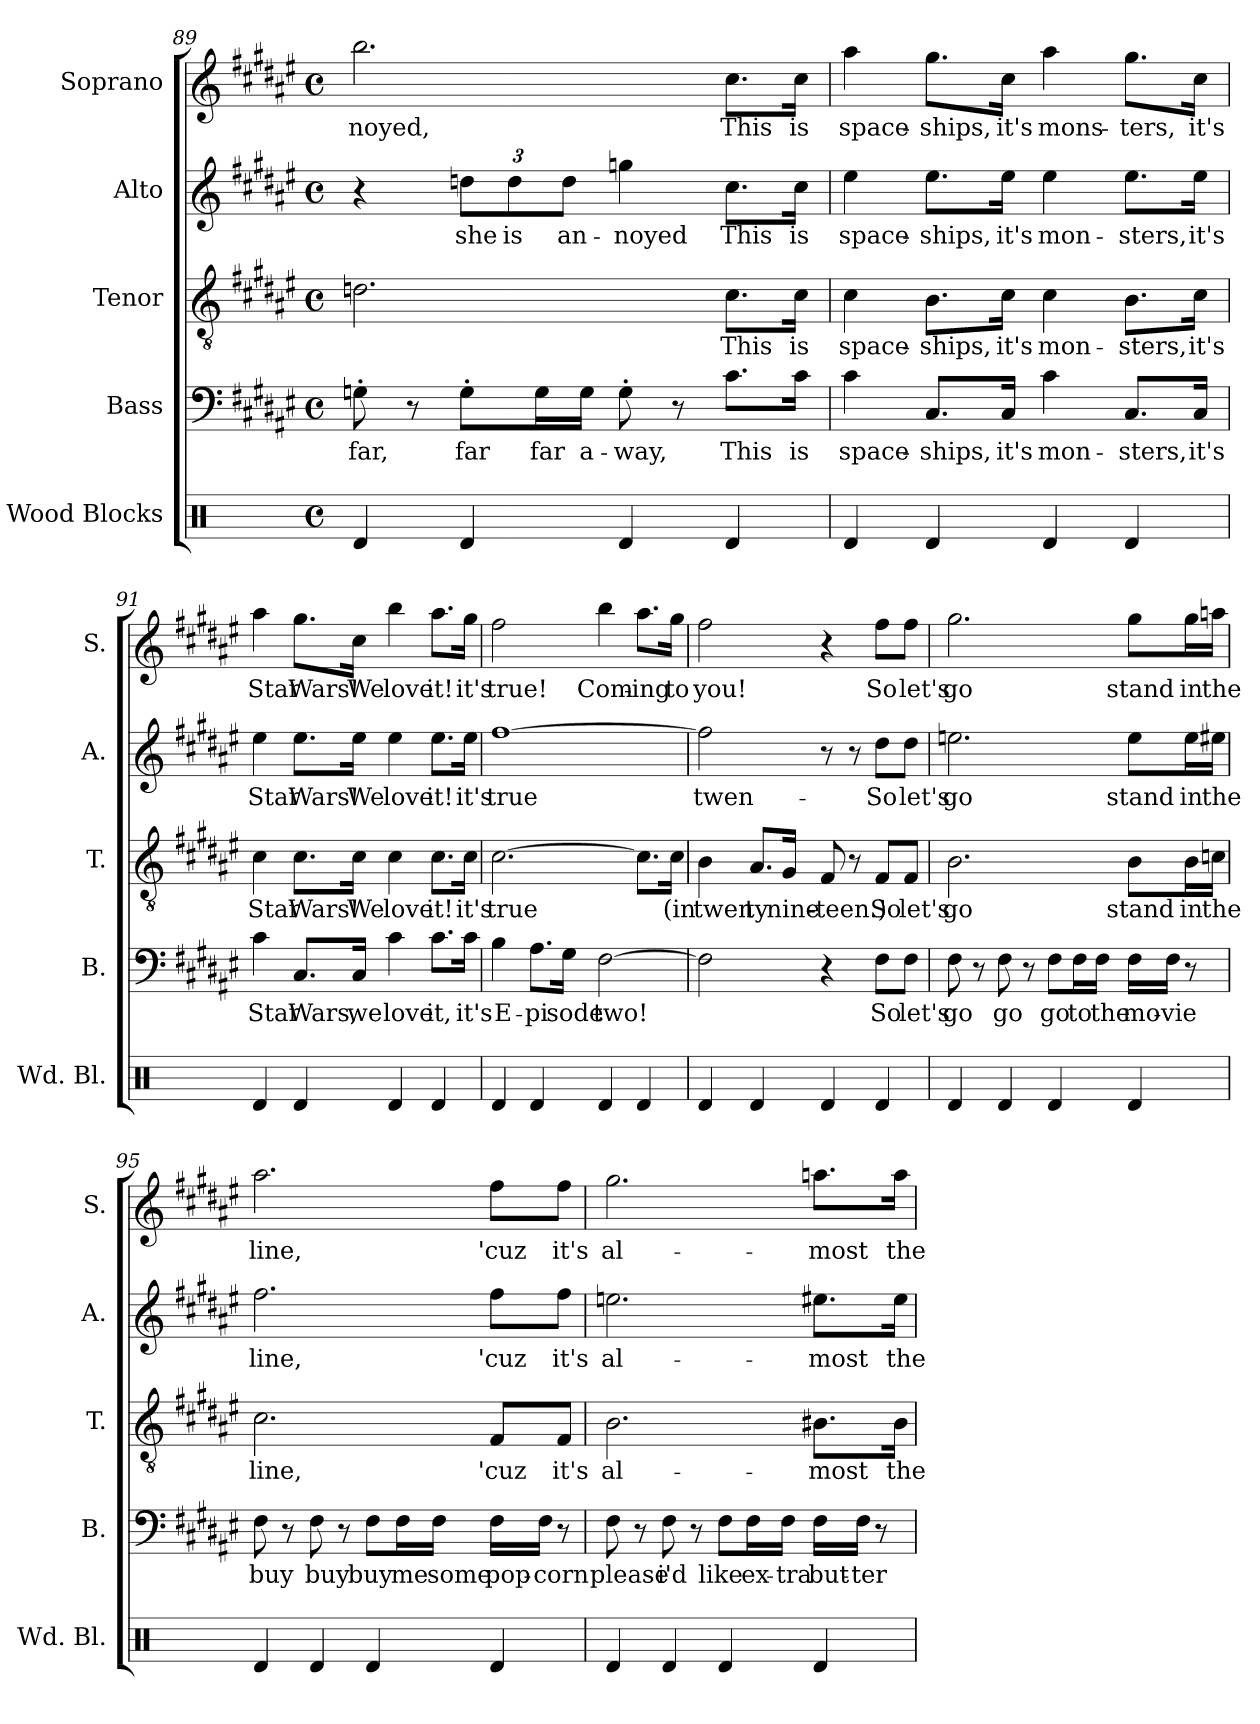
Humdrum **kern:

**kern	**kern	**text	**kern	**text	**kern	**text	**kern	**text
*part5	*part4	*part4	*part3	*part3	*part2	*part2	*part1	*part1
*staff5	*staff4	*staff4	*staff3	*staff3	*staff2	*staff2	*staff1	*staff1
*I"Wood Blocks	*I"Bass	*	*I"Tenor	*	*I"Alto	*	*I"Soprano	*
*I'Wd. Bl.	*I'B.	*	*I'T.	*	*I'A.	*	*I'S.	*
!!LO:LB:g=z
*clefX	*clefF4	*	*clefGv2	*	*clefG2	*	*clefG2	*
*k[]	*k[f#c#g#d#a#e#]	*	*k[f#c#g#d#a#e#]	*	*k[f#c#g#d#a#e#]	*	*k[f#c#g#d#a#e#]	*
*M4/4	*M4/4	*	*M4/4	*	*M4/4	*	*M4/4	*
*met(c)	*met(c)	*	*met(c)	*	*met(c)	*	*met(c)	*
=89	=89	=89	=89	=89	=89	=89	=89	=89
!	!	!LO:LY:b	!	!	!	!	!	!LO:LY:b
4Rd	8Gn'\	far,	2.dn\	.	4r	.	2.bb\	-noyed,
.	8r	.	.	.	.	.	.	.
!	!	!LO:LY:b	!	!	!	!	!	!
*	*	*	*	*	*Xbrackettup	*	*	*
!	!	!	!	!	!	!LO:LY:b	!	!
4Rd	8G'\L	far	.	.	12ddn\L	she	.	.
!	!	!	!	!	!	!LO:LY:b	!	!
.	.	.	.	.	12dd\	is	.	.
!	!	!LO:LY:b	!	!	!	!	!	!
.	16G\L	far	.	.	.	.	.	.
!	!	!	!	!	!	!LO:LY:b	!	!
.	.	.	.	.	12dd\J	an-	.	.
!	!	!LO:LY:b	!	!	!	!	!	!
.	16G\JJ	a-	.	.	.	.	.	.
!	!	!LO:LY:b	!	!	!	!LO:LY:b	!	!
4Rd	8G'\	-way,	.	.	4ggn\	-noyed	.	.
.	8r	.	.	.	.	.	.	.
!	!	!LO:LY:b	!	!LO:LY:b	!	!LO:LY:b	!	!LO:LY:b
4Rd	8.c#\L	This	8.c#\L	This	8.cc#\L	This	8.cc#\L	This
!	!	!LO:LY:b	!	!LO:LY:b	!	!LO:LY:b	!	!LO:LY:b
.	16c#\Jk	is	16c#\Jk	is	16cc#\Jk	is	16cc#\Jk	is
=90	=90	=90	=90	=90	=90	=90	=90	=90
!	!	!LO:LY:b	!	!LO:LY:b	!	!LO:LY:b	!	!LO:LY:b
4Rd	4c#\	space-	4c#\	space-	4ee#\	space-	4aa#\	space-
!	!	!LO:LY:b	!	!LO:LY:b	!	!LO:LY:b	!	!LO:LY:b
4Rd	8.C#/L	-ships,	8.B\L	-ships,	8.ee#\L	-ships,	8.gg#\L	-ships,
!	!	!LO:LY:b	!	!LO:LY:b	!	!LO:LY:b	!	!LO:LY:b
.	16C#/Jk	it's	16c#\Jk	it's	16ee#\Jk	it's	16cc#\Jk	it's
!	!	!LO:LY:b	!	!LO:LY:b	!	!LO:LY:b	!	!LO:LY:b
4Rd	4c#\	mon-	4c#\	mon-	4ee#\	mon-	4aa#\	mons-
!	!	!LO:LY:b	!	!LO:LY:b	!	!LO:LY:b	!	!LO:LY:b
4Rd	8.C#/L	-sters,	8.B\L	-sters,	8.ee#\L	-sters,	8.gg#\L	-ters,
!	!	!LO:LY:b	!	!LO:LY:b	!	!LO:LY:b	!	!LO:LY:b
.	16C#/Jk	it's	16c#\Jk	it's	16ee#\Jk	it's	16cc#\Jk	it's
!!LO:PB:g=z
=91	=91	=91	=91	=91	=91	=91	=91	=91
!	!	!LO:LY:b	!	!LO:LY:b	!	!LO:LY:b	!	!LO:LY:b
4Rd	4c#\	Star	4c#\	Star	4ee#\	Star	4aa#\	Star
!	!	!LO:LY:b	!	!LO:LY:b	!	!LO:LY:b	!	!LO:LY:b
4Rd	8.C#/L	Wars,	8.c#\L	Wars!	8.ee#\L	Wars!	8.gg#\L	Wars!
!	!	!LO:LY:b	!	!LO:LY:b	!	!LO:LY:b	!	!LO:LY:b
.	16C#/Jk	we	16c#\Jk	We	16ee#\Jk	We	16cc#\Jk	We
!	!	!LO:LY:b	!	!LO:LY:b	!	!LO:LY:b	!	!LO:LY:b
4Rd	4c#\	love	4c#\	love	4ee#\	love	4bb\	love
!	!	!LO:LY:b	!	!LO:LY:b	!	!LO:LY:b	!	!LO:LY:b
4Rd	8.c#\L	it,	8.c#\L	it!	8.ee#\L	it!	8.aa#\L	it!
!	!	!LO:LY:b	!	!LO:LY:b	!	!LO:LY:b	!	!LO:LY:b
.	16c#\Jk	it's	16c#\Jk	it's	16ee#\Jk	it's	16gg#\Jk	it's
=92	=92	=92	=92	=92	=92	=92	=92	=92
!	!	!LO:LY:b	!	!LO:LY:b	!	!LO:LY:b	!	!LO:LY:b
4Rd	4B\	E-	[2.c#\	true	[1ff#	true	2ff#\	true!
!	!	!LO:LY:b	!	!	!	!	!	!
4Rd	8.A#\L	-pi	.	.	.	.	.	.
!	!	!LO:LY:b	!	!	!	!	!	!
.	16G#\Jk	sode	.	.	.	.	.	.
!	!	!LO:LY:b	!	!	!	!	!	!LO:LY:b
4Rd	[2F#\	two!	.	.	.	.	4bb\	Com-
!	!	!	!	!	!	!	!	!LO:LY:b
4Rd	.	.	8.c#\L]	.	.	.	8.aa#\L	-ing
!	!	!	!	!LO:LY:b	!	!	!	!LO:LY:b
.	.	.	16c#\Jk	(in	.	.	16gg#\Jk	to
!!LO:LB:g=z
=93	=93	=93	=93	=93	=93	=93	=93	=93
!	!	!	!	!LO:LY:b	!	!LO:LY:b	!	!LO:LY:b
4Rd	2F#\]	.	4B\	twen-	2ff#\]	twen-	2ff#\	you!
!	!	!	!	!LO:LY:b	!	!	!	!
4Rd	.	.	8.A#/L	-ty	.	.	.	.
!	!	!	!	!LO:LY:b	!	!	!	!
.	.	.	16G#/Jk	nine-	.	.	.	.
!	!	!	!	!LO:LY:b	!	!	!	!
4Rd	4r	.	8F#/	-teen.)	8r	.	4r	.
.	.	.	8r	.	8r	.	.	.
!	!	!LO:LY:b	!	!LO:LY:b	!	!LO:LY:b	!	!LO:LY:b
4Rd	8F#\L	So	8F#/L	So	8dd#\L	So	8ff#\L	So
!	!	!LO:LY:b	!	!LO:LY:b	!	!LO:LY:b	!	!LO:LY:b
.	8F#\J	let's	8F#/J	let's	8dd#\J	let's	8ff#\J	let's
=94	=94	=94	=94	=94	=94	=94	=94	=94
!	!	!LO:LY:b	!	!LO:LY:b	!	!LO:LY:b	!	!LO:LY:b
4Rd	8F#\	go	2.B\	go	2.een\	go	2.gg#\	go
.	8r	.	.	.	.	.	.	.
!	!	!LO:LY:b	!	!	!	!	!	!
4Rd	8F#\	go	.	.	.	.	.	.
.	8r	.	.	.	.	.	.	.
!	!	!LO:LY:b	!	!	!	!	!	!
4Rd	8F#\L	go	.	.	.	.	.	.
!	!	!LO:LY:b	!	!	!	!	!	!
.	16F#\L	to	.	.	.	.	.	.
!	!	!LO:LY:b	!	!	!	!	!	!
.	16F#\JJ	the	.	.	.	.	.	.
!	!	!LO:LY:b	!	!LO:LY:b	!	!LO:LY:b	!	!LO:LY:b
4Rd	16F#\LL	mo-	8B\L	stand	8ee\L	stand	8gg#\L	stand
!	!	!LO:LY:b	!	!	!	!	!	!
.	16F#\JJ	-vie	.	.	.	.	.	.
!	!	!	!	!LO:LY:b	!	!LO:LY:b	!	!LO:LY:b
.	8r	.	16B\L	in	16ee\L	in	16gg#\L	in
!	!	!	!	!LO:LY:b	!	!LO:LY:b	!	!LO:LY:b
.	.	.	16cn\JJ	the	16ee#X\JJ	the	16aan\JJ	the
!!LO:PB:g=z
=95	=95	=95	=95	=95	=95	=95	=95	=95
!	!	!LO:LY:b	!	!LO:LY:b	!	!LO:LY:b	!	!LO:LY:b
4Rd	8F#\	buy	2.c#\	line,	2.ff#\	line,	2.aa#\	line,
.	8r	.	.	.	.	.	.	.
!	!	!LO:LY:b	!	!	!	!	!	!
4Rd	8F#\	buy	.	.	.	.	.	.
.	8r	.	.	.	.	.	.	.
!	!	!LO:LY:b	!	!	!	!	!	!
4Rd	8F#\L	buy	.	.	.	.	.	.
!	!	!LO:LY:b	!	!	!	!	!	!
.	16F#\L	me	.	.	.	.	.	.
!	!	!LO:LY:b	!	!	!	!	!	!
.	16F#\JJ	some	.	.	.	.	.	.
!	!	!LO:LY:b	!	!LO:LY:b	!	!LO:LY:b	!	!LO:LY:b
4Rd	16F#\LL	pop-	8F#/L	'cuz	8ff#\L	'cuz	8ff#\L	'cuz
!	!	!LO:LY:b	!	!	!	!	!	!
.	16F#\JJ	-corn	.	.	.	.	.	.
!	!	!	!	!LO:LY:b	!	!LO:LY:b	!	!LO:LY:b
.	8r	.	8F#/J	it's	8ff#\J	it's	8ff#\J	it's
=96	=96	=96	=96	=96	=96	=96	=96	=96
!	!	!LO:LY:b	!	!LO:LY:b	!	!LO:LY:b	!	!LO:LY:b
4Rd	8F#\	please	2.B\	al-	2.een\	al-	2.gg#\	al-
.	8r	.	.	.	.	.	.	.
!	!	!LO:LY:b	!	!	!	!	!	!
4Rd	8F#\	i'd	.	.	.	.	.	.
.	8r	.	.	.	.	.	.	.
!	!	!LO:LY:b	!	!	!	!	!	!
4Rd	8F#\L	like	.	.	.	.	.	.
!	!	!LO:LY:b	!	!	!	!	!	!
.	16F#\L	ex-	.	.	.	.	.	.
!	!	!LO:LY:b	!	!	!	!	!	!
.	16F#\JJ	-tra	.	.	.	.	.	.
!	!	!LO:LY:b	!	!LO:LY:b	!	!LO:LY:b	!	!LO:LY:b
4Rd	16F#\LL	but-	8.B#X\L	-most	8.ee#X\L	-most	8.aan\L	-most
!	!	!LO:LY:b	!	!	!	!	!	!
.	16F#\JJ	-ter	.	.	.	.	.	.
.	8r	.	.	.	.	.	.	.
!	!	!	!	!LO:LY:b	!	!LO:LY:b	!	!LO:LY:b
.	.	.	16B#\Jk	the	16ee#\Jk	the	16aa\Jk	the
=	=	=	=	=	=	=	=	=
*-	*-	*-	*-	*-	*-	*-	*-	*-
